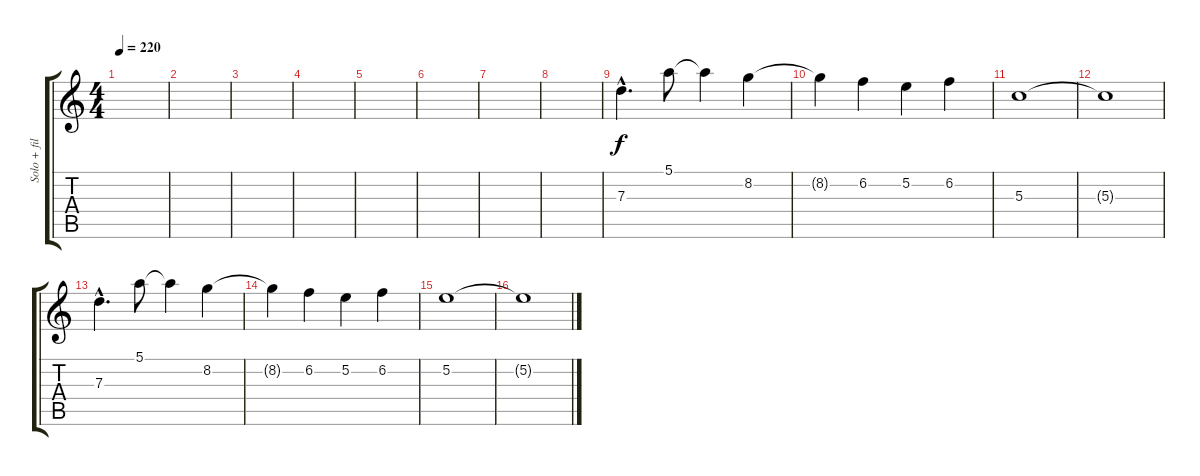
\track ("Solo + fill" "Solo + fil") {instrument distortionguitar}
\staff {score tabs}
\tuning (E4 B3 G3 D3 A2 E2) {hide}
\ts (4 4)
\tempo 220
\clef g2
\ks c
|
|
|
|
|
|
|
|
7.3{hac}.4{d} 5.1.8 5.1{t}.4 8.2.4 |
8.2{t}.4 6.2.4 5.2.4 6.2.4 |
5.3.1 |
5.3{t}.1 |
7.3{hac}.4{d} 5.1.8 5.1{t}.4 8.2.4 |
8.2{t}.4 6.2.4 5.2.4 6.2.4 |
5.2.1 |
5.2{t}.1
